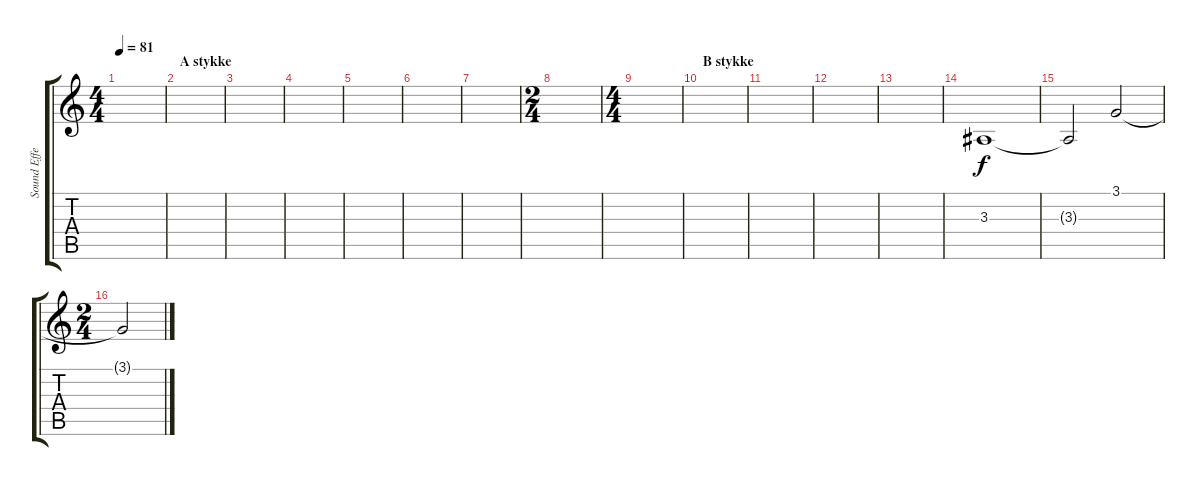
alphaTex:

\track ("Sound Effect 2" "Sound Effe") {instrument helicopter}
\staff {score tabs}
\tuning (E4 B3 G3 D3 A2 E2) {hide}
\ts (4 4)
\tempo 81
\clef g2
\ks c
|
\section ("" "A stykke")
|
|
|
|
|
|
\ts (2 4)
|
\ts (4 4)
|
\section ("" "B stykke")
|
|
|
|
3.3.1 |
3.3{t}.2 3.1.2{volume 13 balance 3 instrument telephonering} |
\ts (2 4)
3.1{t}.2{volume 10 instrument telephonering}
